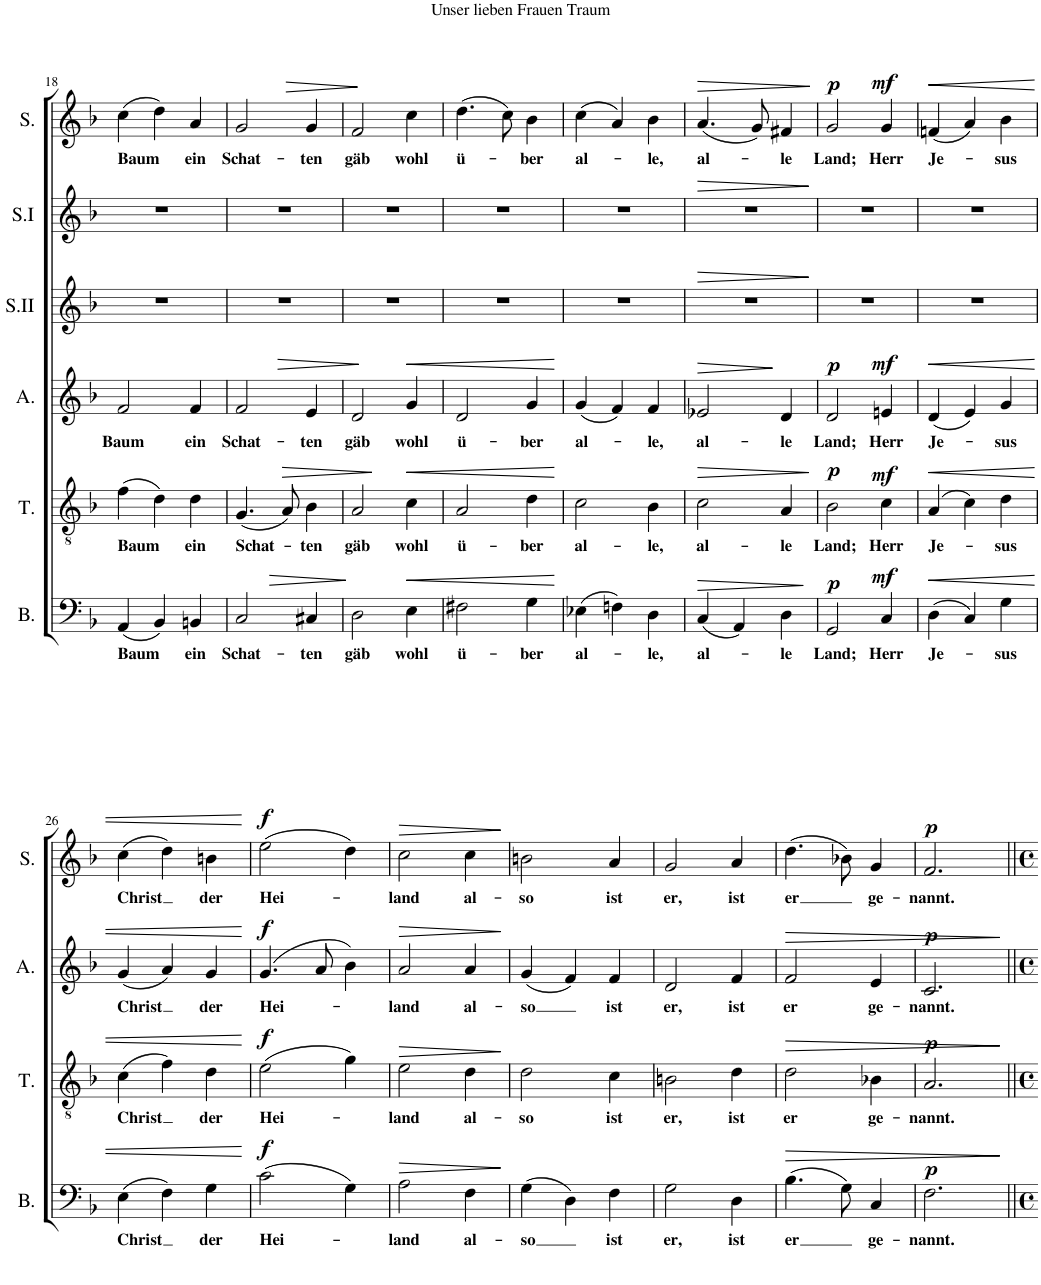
**kern	**text	**dynam	**kern	**text	**dynam	**kern	**text	**dynam	**kern	**text	**dynam
*part4	*part4	*part4	*part3	*part3	*part3	*part2	*part2	*part2	*part1	*part1	*part1
*staff4	*staff4	*staff4	*staff3	*staff3	*staff3	*staff2	*staff2	*staff2	*staff1	*staff1	*staff1
*I"Bas	*	*	*I"Tenor	*	*	*I"Alt	*	*	*I"Sopran	*	*
*I'B.	*	*	*I'T.	*	*	*I'A.	*	*	*I'S.	*	*
!!LO:PB:g=z
*clefF4	*	*	*clefGv2	*	*	*clefG2	*	*	*clefG2	*	*
*k[b-]	*	*	*k[b-]	*	*	*k[b-]	*	*	*k[b-]	*	*
*M3/4	*	*	*M3/4	*	*	*M3/4	*	*	*M3/4	*	*
=18	=18	=18	=18	=18	=18	=18	=18	=18	=18	=18	=18
!	!LO:LY:b	!	!	!LO:LY:b	!	!	!LO:LY:b	!	!	!LO:LY:b	!
(<4AA/	Baum	.	(>4f\	Baum	.	2f/	Baum	.	(>4cc\	Baum	.
4BB-/)	.	.	4d\)	.	.	.	.	.	4dd\)	.	.
!	!LO:LY:b	!	!	!LO:LY:b	!	!	!LO:LY:b	!	!	!LO:LY:b	!
4BBn/	ein	.	4d\	ein	.	4f/	ein	.	4a/	ein	.
=19	=19	=19	=19	=19	=19	=19	=19	=19	=19	=19	=19
!	!LO:LY:b	!LO:HP:b	!	!LO:LY:b	!	!	!LO:LY:b	!LO:HP:b	!	!LO:LY:b	!LO:HP:b
2C/	Schat-	>	(<4.G/	Schat-	.	2f/	Schat-	>	2g/	Schat-	>
!	!	!	!	!	!LO:HP:b	!	!	!	!	!	!
.	.	.	8A/)	.	>	.	.	.	.	.	.
!	!LO:LY:b	!	!	!LO:LY:b	!	!	!LO:LY:b	!	!	!LO:LY:b	!
4C#X/	-ten	.	4B-\	-ten	.	4e/	-ten	.	4g/	-ten	.
=20	=20	=20	=20	=20	=20	=20	=20	=20	=20	=20	=20
!	!LO:LY:b	!	!	!LO:LY:b	!	!	!LO:LY:b	!	!	!LO:LY:b	!
2D\	gäb	.	2A/	gäb	.	2d/	gäb	.	2f/	gäb	.
!	!LO:LY:b	!LO:HP:n=1:b	!	!LO:LY:b	!LO:HP:n=1:b	!	!LO:LY:b	!LO:HP:n=1:b	!	!LO:LY:b	!
4E\	wohl	] <	4c\	wohl	] <	4g/	wohl	] <	4cc\	wohl	]
=21	=21	=21	=21	=21	=21	=21	=21	=21	=21	=21	=21
!	!LO:LY:b	!	!	!LO:LY:b	!	!	!LO:LY:b	!	!	!LO:LY:b	!
2F#X\	ü-	.	2A/	ü-	.	2d/	ü-	.	(>4.dd\	ü-	.
.	.	.	.	.	.	.	.	.	8cc\)	.	.
!	!LO:LY:b	!	!	!LO:LY:b	!	!	!LO:LY:b	!	!	!LO:LY:b	!
4G\	-ber	.	4d\	-ber	.	4g/	-ber	.	4b-\	-ber	.
.	.	[	.	.	[	.	.	[	.	.	.
=22	=22	=22	=22	=22	=22	=22	=22	=22	=22	=22	=22
!	!LO:LY:b	!	!	!LO:LY:b	!	!	!LO:LY:b	!	!	!LO:LY:b	!
(>4E-X\	al-	.	2c\	al-	.	(<4g/	al-	.	(>4cc\	al-	.
4Fn\)	.	.	.	.	.	4f/)	.	.	4a/)	.	.
!	!LO:LY:b	!	!	!LO:LY:b	!	!	!LO:LY:b	!	!	!LO:LY:b	!
4D\	-le,	.	4B-\	-le,	.	4f/	-le,	.	4b-\	-le,	.
=23	=23	=23	=23	=23	=23	=23	=23	=23	=23	=23	=23
!	!LO:LY:b	!LO:HP:b	!	!LO:LY:b	!LO:HP:b	!	!LO:LY:b	!LO:HP:b	!	!LO:LY:b	!LO:HP:b
(<4C/	al-	>	2c\	al-	>	2e-X/	al-	>	(<4.a/	al-	>
4AA/)	.	.	.	.	.	.	.	.	.	.	.
.	.	.	.	.	.	.	.	.	8g/)	.	.
!	!LO:LY:b	!	!	!LO:LY:b	!	!	!LO:LY:b	!	!	!LO:LY:b	!
4D\	-le	.	4A/	-le	.	4d/	-le	]	4f#X/	-le	.
.	.	]	.	.	]	.	.	.	.	.	]
=24	=24	=24	=24	=24	=24	=24	=24	=24	=24	=24	=24
!	!LO:LY:b	!LO:DY:a	!	!LO:LY:b	!LO:DY:a	!	!LO:LY:b	!LO:DY:a	!	!LO:LY:b	!LO:DY:a
2GG/	Land;	p	2B-\	Land;	p	2d/	Land;	p	2g/	Land;	p
!	!LO:LY:b	!LO:DY:a	!	!LO:LY:b	!LO:DY:a	!	!LO:LY:b	!LO:DY:a	!	!LO:LY:b	!LO:DY:a
4C/	Herr	mf	4c\	Herr	mf	4en/	Herr	mf	4g/	Herr	mf
=25	=25	=25	=25	=25	=25	=25	=25	=25	=25	=25	=25
!	!LO:LY:b	!LO:HP:b	!	!LO:LY:b	!LO:HP:b	!	!LO:LY:b	!LO:HP:b	!	!LO:LY:b	!LO:HP:b
(>4D\	Je-	<	(>4A/	Je-	<	(<4d/	Je-	<	(<4fn/	Je-	<
4C/)	.	.	4c\)	.	.	4e/)	.	.	4a/)	.	.
!	!LO:LY:b	!	!	!LO:LY:b	!	!	!LO:LY:b	!	!	!LO:LY:b	!
4G\	-sus	.	4d\	-sus	.	4g/	-sus	.	4b-\	-sus	.
!!LO:LB:g=z
=26	=26	=26	=26	=26	=26	=26	=26	=26	=26	=26	=26
!	!LO:LY:b	!	!	!LO:LY:b	!	!	!LO:LY:b	!	!	!LO:LY:b	!
(>4E\	Christ	.	(>4c\	Christ	.	(<4g/	Christ	.	(>4cc\	Christ	.
4F\)	.	.	4f\)	.	.	4a/)	.	.	4dd\)	.	.
!	!LO:LY:b	!	!	!LO:LY:b	!	!	!LO:LY:b	!	!	!LO:LY:b	!
4G\	der	.	4d\	der	.	4g/	der	.	4bn\	der	.
.	.	[	.	.	[	.	.	[	.	.	[
=27	=27	=27	=27	=27	=27	=27	=27	=27	=27	=27	=27
!	!LO:LY:b	!LO:DY:a	!	!LO:LY:b	!LO:DY:a	!	!LO:LY:b	!LO:DY:a	!	!LO:LY:b	!LO:DY:a
(>2c\	Hei-	f	(>2e\	Hei-	f	(>4.g/	Hei-	f	(>2ee\	Hei-	f
.	.	.	.	.	.	8a/	.	.	.	.	.
4G\)	.	.	4g\)	.	.	4b-\)	.	.	4dd\)	.	.
=28	=28	=28	=28	=28	=28	=28	=28	=28	=28	=28	=28
!	!LO:LY:b	!LO:HP:b	!	!LO:LY:b	!LO:HP:b	!	!LO:LY:b	!LO:HP:b	!	!LO:LY:b	!LO:HP:b
2A\	-land	>	2e\	-land	>	2a/	-land	>	2cc\	-land	>
!	!LO:LY:b	!	!	!LO:LY:b	!	!	!LO:LY:b	!	!	!LO:LY:b	!
4F\	al-	.	4d\	al-	.	4a/	al-	.	4cc\	al-	.
.	.	]	.	.	]	.	.	]	.	.	]
=29	=29	=29	=29	=29	=29	=29	=29	=29	=29	=29	=29
!	!LO:LY:b	!	!	!LO:LY:b	!	!	!LO:LY:b	!	!	!LO:LY:b	!
(>4G\	-so	.	2d\	-so	.	(<4g/	-so	.	2bn\	-so	.
4D\)	.	.	.	.	.	4f/)	.	.	.	.	.
!	!LO:LY:b	!	!	!LO:LY:b	!	!	!LO:LY:b	!	!	!LO:LY:b	!
4F\	ist	.	4c\	ist	.	4f/	ist	.	4a/	ist	.
=30	=30	=30	=30	=30	=30	=30	=30	=30	=30	=30	=30
!	!LO:LY:b	!	!	!LO:LY:b	!	!	!LO:LY:b	!	!	!LO:LY:b	!
2G\	er,	.	2Bn\	er,	.	2d/	er,	.	2g/	er,	.
!	!LO:LY:b	!	!	!LO:LY:b	!	!	!LO:LY:b	!	!	!LO:LY:b	!
4D\	ist	.	4d\	ist	.	4f/	ist	.	4a/	ist	.
=31	=31	=31	=31	=31	=31	=31	=31	=31	=31	=31	=31
!	!LO:LY:b	!LO:HP:b	!	!LO:LY:b	!LO:HP:b	!	!LO:LY:b	!LO:HP:b	!	!LO:LY:b	!
(>4.B-\	er	>	2d\	er	>	2f/	er	>	(>4.dd\	er	.
8G\)	.	.	.	.	.	.	.	.	8b-X\)	.	.
!	!LO:LY:b	!	!	!LO:LY:b	!	!	!LO:LY:b	!	!	!LO:LY:b	!
4C/	ge-	.	4B-X\	ge-	.	4e/	ge-	.	4g/	ge-	.
=32	=32	=32	=32	=32	=32	=32	=32	=32	=32	=32	=32
!	!LO:LY:b	!LO:DY:a	!	!LO:LY:b	!LO:DY:a	!	!LO:LY:b	!LO:DY:a	!	!LO:LY:b	!LO:DY:a
2.F\	-nannt.	p	2.A/	-nannt.	p	2.c/	-nannt.	p	2.f/	-nannt.	p
.	.	]	.	.	]	.	.	]	.	.	.
=||	=||	=||	=||	=||	=||	=||	=||	=||	=||	=||	=||
*-	*-	*-	*-	*-	*-	*-	*-	*-	*-	*-	*-
